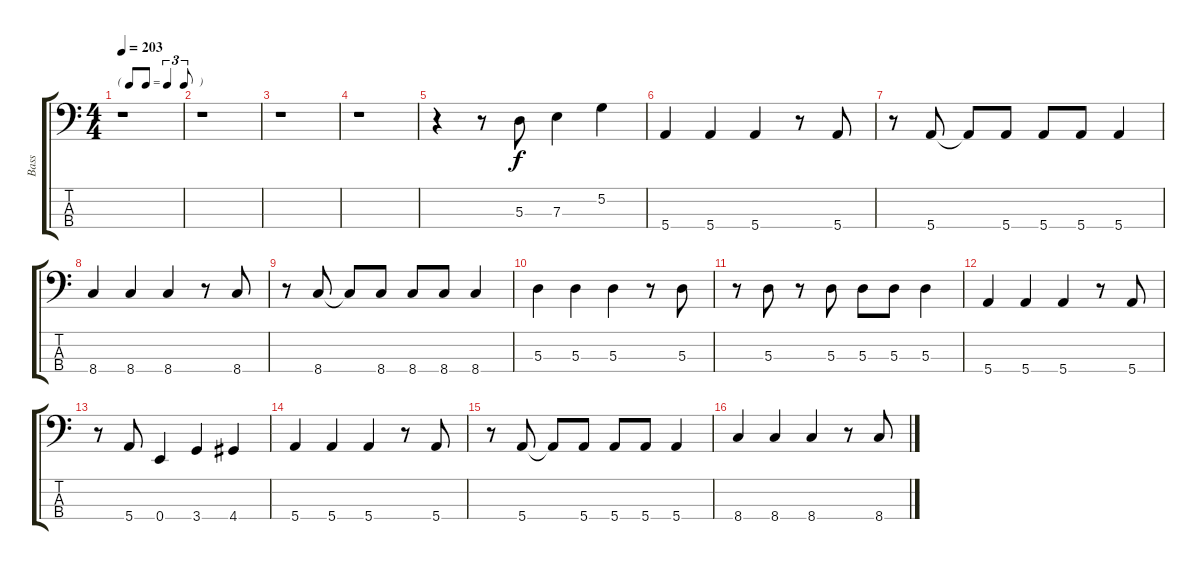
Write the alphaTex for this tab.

\track ("Bass" "Bass") {instrument electricbassfinger}
\staff {score tabs}
\tuning (G2 D2 A1 E1) {hide}
\ts (4 4)
\tf triplet8th
\tempo 203
\clef f4
\ks c
r.1{dy f} |
r.1 |
r.1 |
r.1 |
r.4 r.8 5.3.8 7.3.4 5.2.4 |
5.4.4 5.4.4 5.4.4 r.8 5.4.8 |
r.8 5.4.8 5.4{t}.8 5.4.8 5.4.8 5.4.8 5.4.4 |
8.4.4 8.4.4 8.4.4 r.8 8.4.8 |
r.8 8.4.8 8.4{t}.8 8.4.8 8.4.8 8.4.8 8.4.4 |
5.3.4 5.3.4 5.3.4 r.8 5.3.8 |
r.8 5.3.8 r.8 5.3.8 5.3.8 5.3.8 5.3.4 |
5.4.4 5.4.4 5.4.4 r.8 5.4.8 |
r.8 5.4.8 0.4.4 3.4.4 4.4.4 |
5.4.4 5.4.4 5.4.4 r.8 5.4.8 |
r.8 5.4.8 5.4{t}.8 5.4.8 5.4.8 5.4.8 5.4.4 |
8.4.4 8.4.4 8.4.4 r.8 8.4.8
